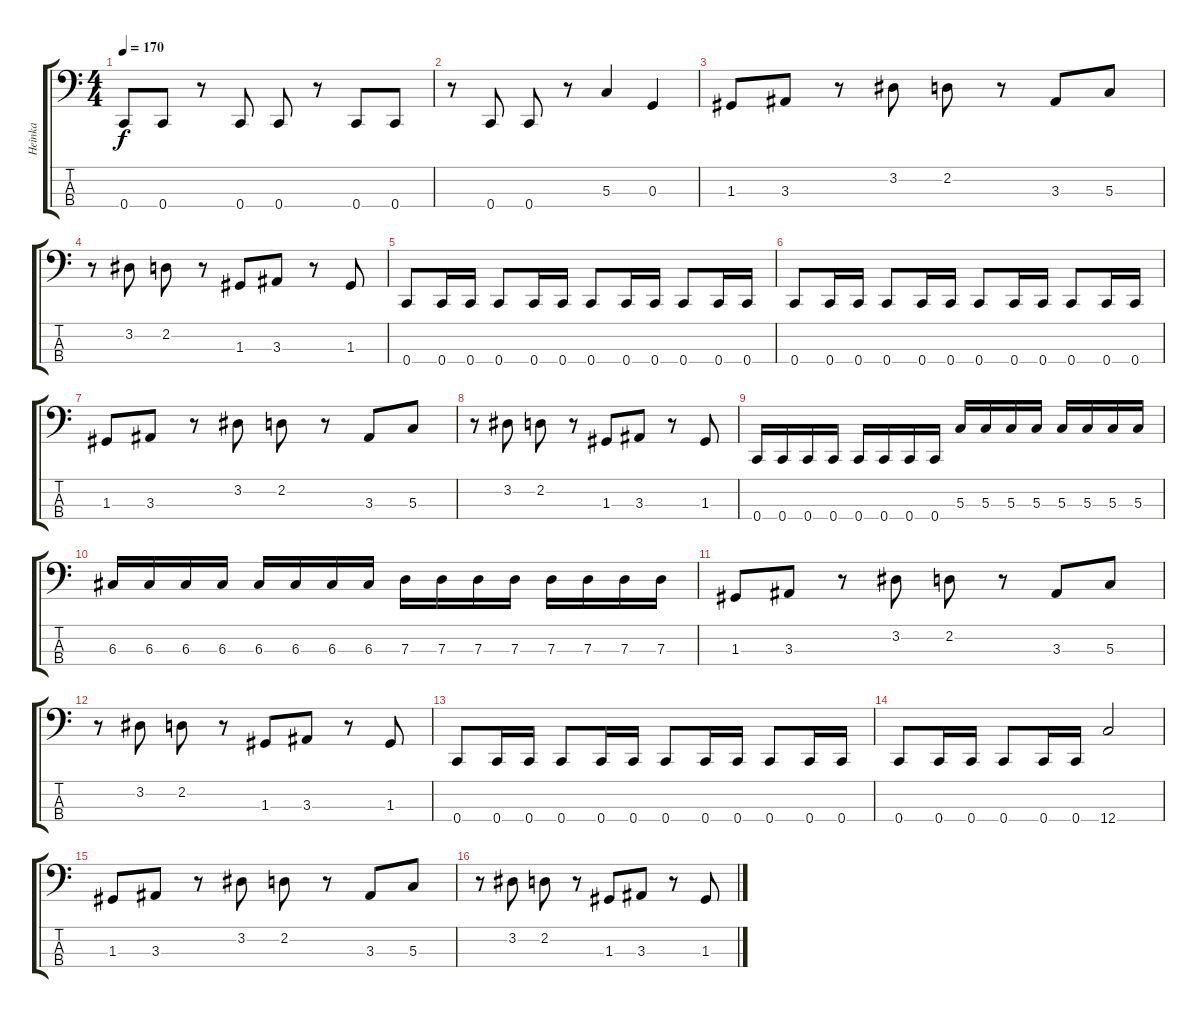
\track ("Heinka" "Heinka") {instrument electricbasspick}
\staff {score tabs}
\tuning (F2 C2 G1 C1) {hide}
\ts (4 4)
\tempo 170
\clef f4
\ks c
0.4.8{dy f} 0.4.8 r.8 0.4.8 0.4.8 r.8 0.4.8 0.4.8 |
r.8 0.4.8 0.4.8 r.8 5.3.4 0.3.4 |
1.3.8 3.3.8 r.8 3.2.8 2.2.8 r.8 3.3.8 5.3.8 |
r.8 3.2.8 2.2.8 r.8 1.3.8 3.3.8 r.8 1.3.8 |
0.4.8 0.4.16 0.4.16 0.4.8 0.4.16 0.4.16 0.4.8 0.4.16 0.4.16 0.4.8 0.4.16 0.4.16 |
0.4.8 0.4.16 0.4.16 0.4.8 0.4.16 0.4.16 0.4.8 0.4.16 0.4.16 0.4.8 0.4.16 0.4.16 |
1.3.8 3.3.8 r.8 3.2.8 2.2.8 r.8 3.3.8 5.3.8 |
r.8 3.2.8 2.2.8 r.8 1.3.8 3.3.8 r.8 1.3.8 |
0.4.16 0.4.16 0.4.16 0.4.16 0.4.16 0.4.16 0.4.16 0.4.16 5.3.16 5.3.16 5.3.16 5.3.16 5.3.16 5.3.16 5.3.16 5.3.16 |
6.3.16 6.3.16 6.3.16 6.3.16 6.3.16 6.3.16 6.3.16 6.3.16 7.3.16 7.3.16 7.3.16 7.3.16 7.3.16 7.3.16 7.3.16 7.3.16 |
1.3.8 3.3.8 r.8 3.2.8 2.2.8 r.8 3.3.8 5.3.8 |
r.8 3.2.8 2.2.8 r.8 1.3.8 3.3.8 r.8 1.3.8 |
0.4.8 0.4.16 0.4.16 0.4.8 0.4.16 0.4.16 0.4.8 0.4.16 0.4.16 0.4.8 0.4.16 0.4.16 |
0.4.8 0.4.16 0.4.16 0.4.8 0.4.16 0.4.16 12.4.2 |
1.3.8 3.3.8 r.8 3.2.8 2.2.8 r.8 3.3.8 5.3.8 |
r.8 3.2.8 2.2.8 r.8 1.3.8 3.3.8 r.8 1.3.8
